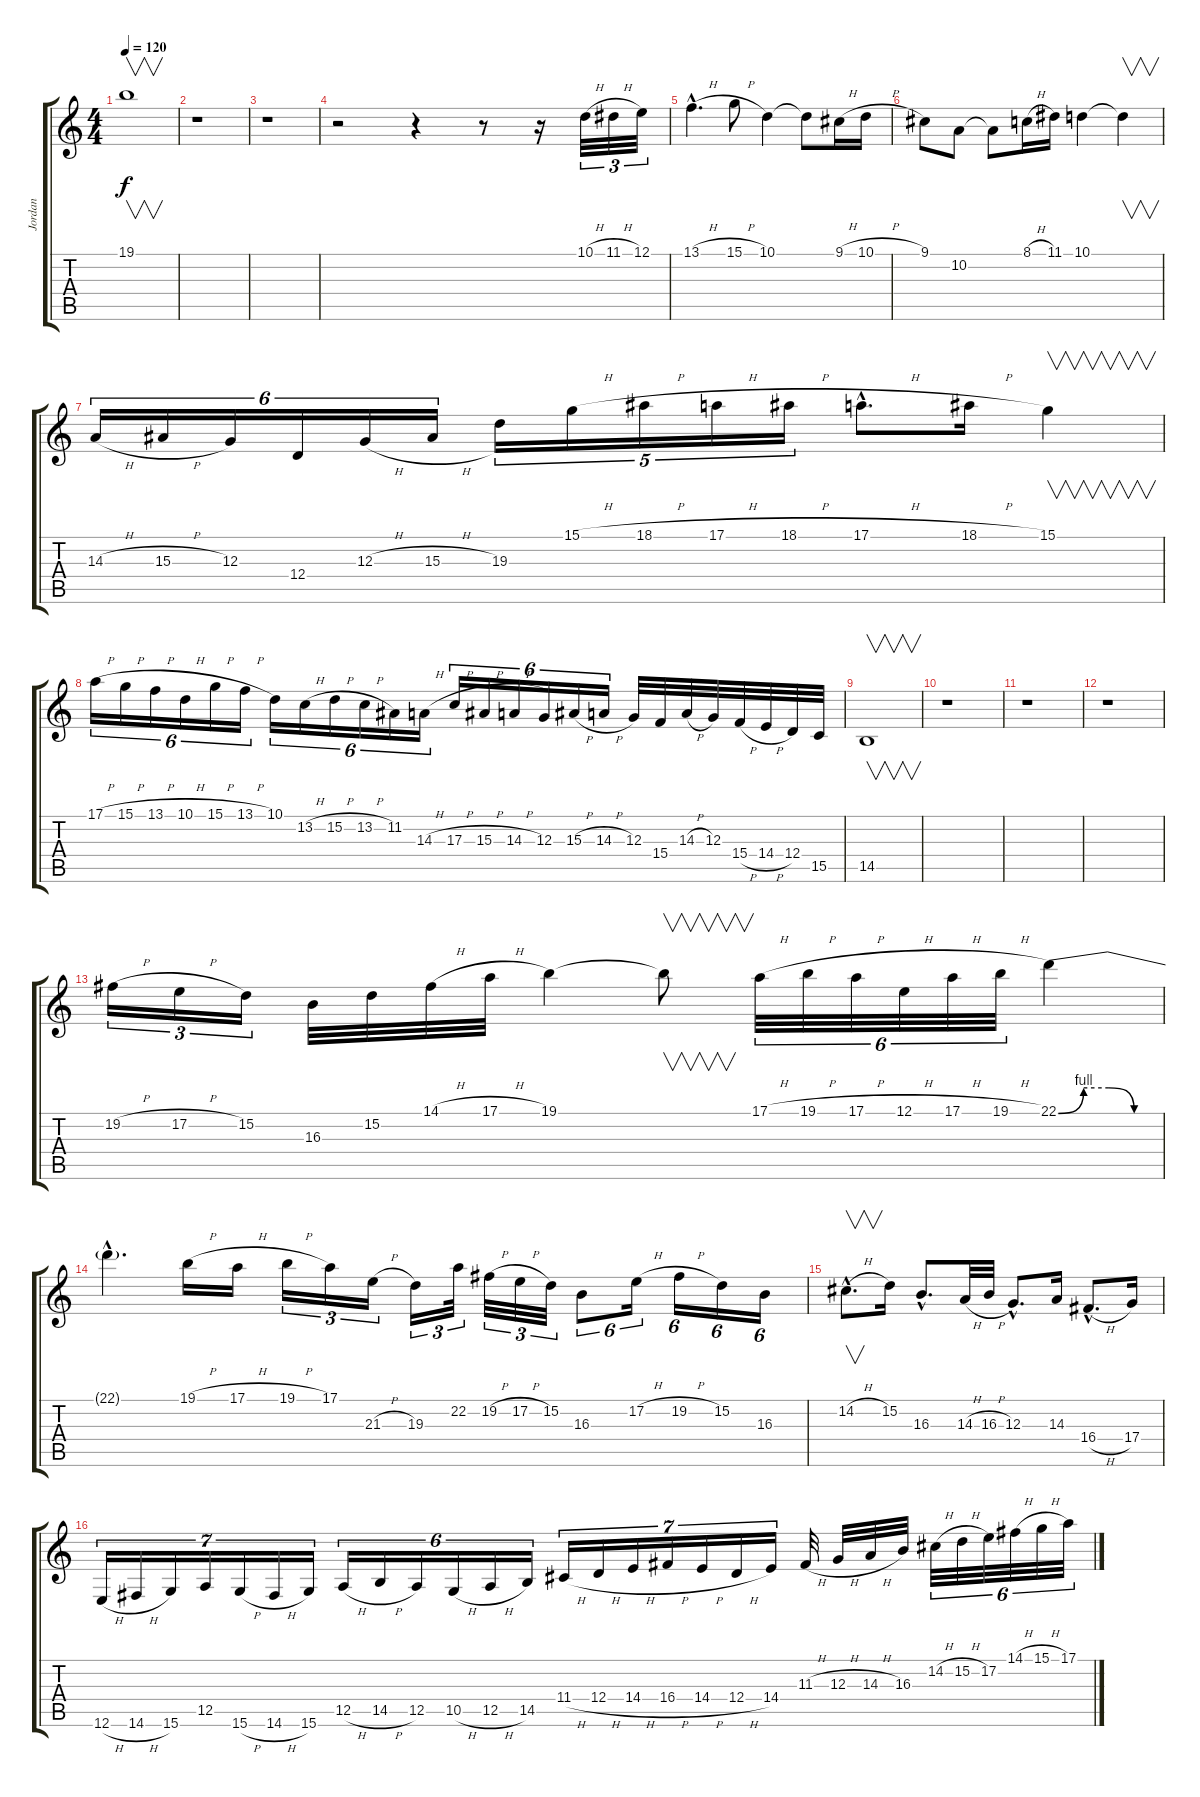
\track ("Jordan" "Jordan") {instrument percussiveorgan}
\staff {score tabs}
\tuning (E4 B3 G3 D3 A2 E2) {hide}
\ts (4 4)
\tempo 120
\clef g2
\ks c
19.1.1{v dy f} |
r.1 |
r.1 |
r.2 r.4 r.8 r.16 10.1{h}.32{tu (3 2)} 11.1{h}.32{tu (3 2)} 12.1.32{tu (3 2)} |
13.1{h hac}.4{d} 15.1{h}.8 10.1.4 10.1{t}.8 9.1{h}.16 10.1{h}.16 |
9.1.8 10.2.8 10.2{t}.8 8.1{h}.16 11.1.16 10.1.4 10.1{t}.4{v} |
14.3{h}.16{tu (6 4)} 15.3{h}.16{tu (6 4)} 12.3.16{tu (6 4)} 12.4.16{tu (6 4)} 12.3{h}.16{tu (6 4)} 15.3{h}.16{tu (6 4)} 19.3.16{tu (5 4)} 15.1{h}.16{tu (5 4)} 18.1{h}.16{tu (5 4)} 17.1{h}.16{tu (5 4)} 18.1{h}.16{tu (5 4)} 17.1{h hac}.8{d} 18.1{h}.16 15.1.4{v} |
17.1{h}.16{tu (6 4)} 15.1{h}.16{tu (6 4)} 13.1{h}.16{tu (6 4)} 10.1{h}.16{tu (6 4)} 15.1{h}.16{tu (6 4)} 13.1{h}.16{tu (6 4)} 10.1.16{tu (6 4)} 13.2{h}.16{tu (6 4)} 15.2{h}.16{tu (6 4)} 13.2{h}.16{tu (6 4)} 11.2.16{tu (6 4)} 14.3{h}.16{tu (6 4)} 17.3{h}.16{tu (6 4)} 15.3{h}.16{tu (6 4)} 14.3{h}.16{tu (6 4)} 12.3.16{tu (6 4)} 15.3{h}.16{tu (6 4)} 14.3{h}.16{tu (6 4)} 12.3.32 15.4.32 14.3{h}.32 12.3.32 15.4{h}.32 14.4{h}.32 12.4.32 15.5.32 |
14.5.1{v} |
r.1 |
r.1 |
r.1 |
19.2{h}.16{tu (3 2)} 17.2{h}.16{tu (3 2)} 15.2.16{tu (3 2)} 16.3.32 15.2.32 14.1{h}.32 17.1{h}.32 19.1.4 19.1{t}.8{v} 17.1{h}.32{tu (6 4)} 19.1{h}.32{tu (6 4)} 17.1{h}.32{tu (6 4)} 12.1{h}.32{tu (6 4)} 17.1{h}.32{tu (6 4)} 19.1{h}.32{tu (6 4)} 22.1{be (custom 0 0 15 4 30 4 45 0 60 0)}.4 |
22.1{hac t}.4{d} 19.1{h}.16 17.1{h}.16 19.1{h}.16{tu (3 2)} 17.1.16{tu (3 2)} 21.3{h}.16{tu (3 2)} 19.3.16{tu (3 2)} 22.2.32{tu (3 2)} 19.2{h}.32{tu (3 2)} 17.2{h}.32{tu (3 2)} 15.2.32{tu (3 2)} 16.3.8{tu (6 4)} 17.2{h}.16{tu (6 4)} 19.2{h}.16{tu (6 4)} 15.2.16{tu (6 4)} 16.3.16{tu (6 4)} |
14.2{h hac}.8{v d} 15.2.16 16.3{hac}.8{d} 14.3{h}.32 16.3{h}.32 12.3{hac}.8{d} 14.3.16 16.4{h hac}.8{d} 17.4.16 |
12.6{h}.16{tu (7 4)} 14.6{h}.16{tu (7 4)} 15.6.16{tu (7 4)} 12.5.16{tu (7 4)} 15.6{h}.16{tu (7 4)} 14.6{h}.16{tu (7 4)} 15.6.16{tu (7 4)} 12.5{h}.16{tu (6 4)} 14.5{h}.16{tu (6 4)} 12.5.16{tu (6 4)} 10.5{h}.16{tu (6 4)} 12.5{h}.16{tu (6 4)} 14.5.16{tu (6 4)} 11.4{h}.16{tu (7 4)} 12.4{h}.16{tu (7 4)} 14.4{h}.16{tu (7 4)} 16.4{h}.16{tu (7 4)} 14.4{h}.16{tu (7 4)} 12.4{h}.16{tu (7 4)} 14.4.16{tu (7 4)} 11.3{h}.32 12.3{h}.32 14.3{h}.32 16.3.32 14.2{h}.32{tu (6 4)} 15.2{h}.32{tu (6 4)} 17.2.32{tu (6 4)} 14.1{h}.32{tu (6 4)} 15.1{h}.32{tu (6 4)} 17.1.32{tu (6 4)}
